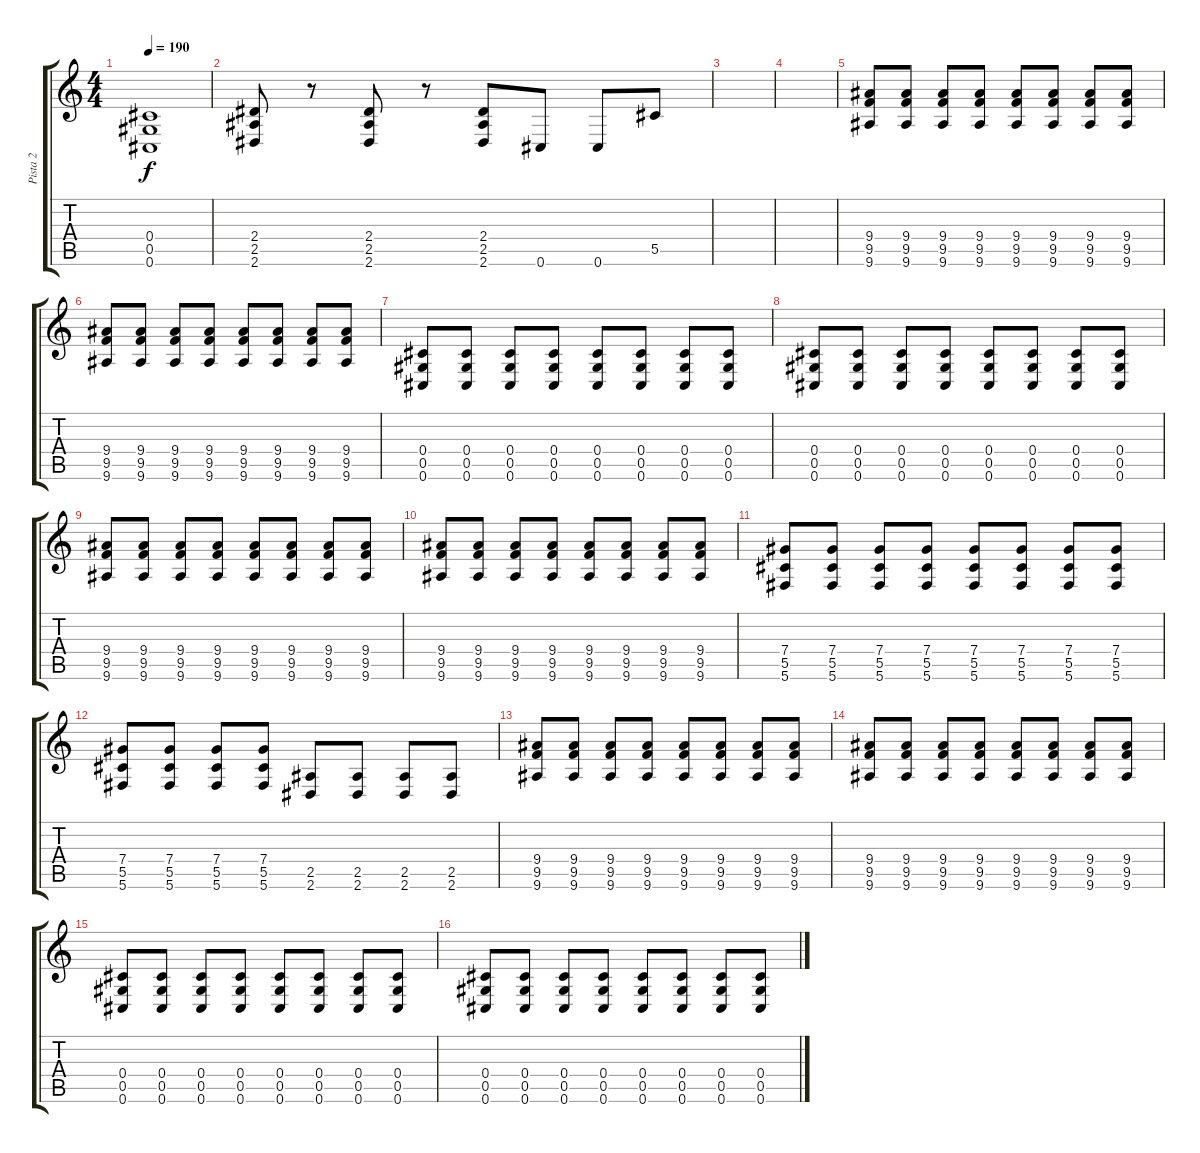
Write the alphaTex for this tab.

\track ("Pista 2" "Pista 2") {instrument distortionguitar}
\staff {score tabs}
\tuning (Eb4 Bb3 Gb3 Db3 Ab2 Db2) {hide}
\ts (4 4)
\tempo 190
\clef g2
\ks c
(0.4 0.5 0.6).1{dy f} |
(2.4 2.5 2.6).8 r.8 (2.4 2.5 2.6).8 r.8 (2.4 2.5 2.6).8 0.6.8 0.6.8 5.5.8 |
|
|
(9.4 9.5 9.6).8 (9.4 9.5 9.6).8 (9.4 9.5 9.6).8 (9.4 9.5 9.6).8 (9.4 9.5 9.6).8 (9.4 9.5 9.6).8 (9.4 9.5 9.6).8 (9.4 9.5 9.6).8 |
(9.4 9.5 9.6).8 (9.4 9.5 9.6).8 (9.4 9.5 9.6).8 (9.4 9.5 9.6).8 (9.4 9.5 9.6).8 (9.4 9.5 9.6).8 (9.4 9.5 9.6).8 (9.4 9.5 9.6).8 |
(0.4 0.5 0.6).8 (0.4 0.5 0.6).8 (0.4 0.5 0.6).8 (0.4 0.5 0.6).8 (0.4 0.5 0.6).8 (0.4 0.5 0.6).8 (0.4 0.5 0.6).8 (0.4 0.5 0.6).8 |
(0.4 0.5 0.6).8 (0.4 0.5 0.6).8 (0.4 0.5 0.6).8 (0.4 0.5 0.6).8 (0.4 0.5 0.6).8 (0.4 0.5 0.6).8 (0.4 0.5 0.6).8 (0.4 0.5 0.6).8 |
(9.4 9.5 9.6).8 (9.4 9.5 9.6).8 (9.4 9.5 9.6).8 (9.4 9.5 9.6).8 (9.4 9.5 9.6).8 (9.4 9.5 9.6).8 (9.4 9.5 9.6).8 (9.4 9.5 9.6).8 |
(9.4 9.5 9.6).8 (9.4 9.5 9.6).8 (9.4 9.5 9.6).8 (9.4 9.5 9.6).8 (9.4 9.5 9.6).8 (9.4 9.5 9.6).8 (9.4 9.5 9.6).8 (9.4 9.5 9.6).8 |
(7.4 5.5 5.6).8 (7.4 5.5 5.6).8 (7.4 5.5 5.6).8 (7.4 5.5 5.6).8 (7.4 5.5 5.6).8 (7.4 5.5 5.6).8 (7.4 5.5 5.6).8 (7.4 5.5 5.6).8 |
(7.4 5.5 5.6).8 (7.4 5.5 5.6).8 (7.4 5.5 5.6).8 (7.4 5.5 5.6).8 (2.5 2.6).8 (2.5 2.6).8 (2.5 2.6).8 (2.5 2.6).8 |
(9.4 9.5 9.6).8 (9.4 9.5 9.6).8 (9.4 9.5 9.6).8 (9.4 9.5 9.6).8 (9.4 9.5 9.6).8 (9.4 9.5 9.6).8 (9.4 9.5 9.6).8 (9.4 9.5 9.6).8 |
(9.4 9.5 9.6).8 (9.4 9.5 9.6).8 (9.4 9.5 9.6).8 (9.4 9.5 9.6).8 (9.4 9.5 9.6).8 (9.4 9.5 9.6).8 (9.4 9.5 9.6).8 (9.4 9.5 9.6).8 |
(0.4 0.5 0.6).8 (0.4 0.5 0.6).8 (0.4 0.5 0.6).8 (0.4 0.5 0.6).8 (0.4 0.5 0.6).8 (0.4 0.5 0.6).8 (0.4 0.5 0.6).8 (0.4 0.5 0.6).8 |
(0.4 0.5 0.6).8 (0.4 0.5 0.6).8 (0.4 0.5 0.6).8 (0.4 0.5 0.6).8 (0.4 0.5 0.6).8 (0.4 0.5 0.6).8 (0.4 0.5 0.6).8 (0.4 0.5 0.6).8
